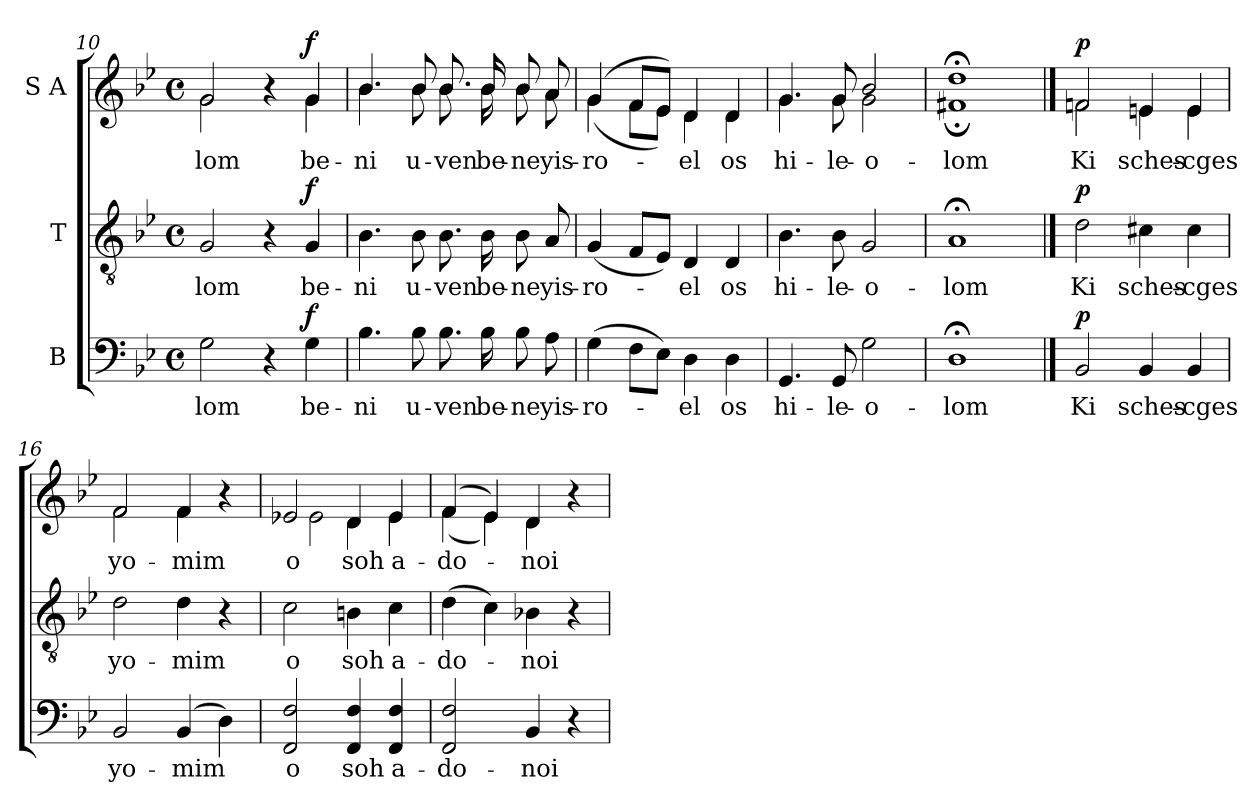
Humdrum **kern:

**kern	**text	**dynam	**kern	**text	**dynam	**kern	**text	**dynam
*part3	*part3	*part3	*part2	*part2	*part2	*part1	*part1	*part1
*staff3	*staff3	*staff3	*staff2	*staff2	*staff2	*staff1	*staff1	*staff1
*I"B	*	*	*I"T	*	*	*I"S A	*	*
*clefF4	*	*	*clefGv2	*	*	*clefG2	*	*
*	*	*	*ITrd7c12	*	*	*	*	*
*k[b-e-]	*	*	*k[b-e-]	*	*	*k[b-e-]	*	*
*B-:	*	*	*B-:	*	*	*B-:	*	*
*M4/4	*	*	*M4/4	*	*	*M4/4	*	*
*met(c)	*	*	*met(c)	*	*	*met(c)	*	*
=10	=10	=10	=10	=10	=10	=10	=10	=10
!	!LO:LY:b:color=#000000	!	!	!	!	!	!	!
!	!	!	!	!LO:LY:b:color=#000000	!	!	!	!
!	!	!	!	!	!	!	!LO:LY:b:color=#000000	!
*	*	*	*	*	*	*^	*	*
2Gi\	-lom	.	2GGi/	-lom	.	2gi/	2gi\	-lom	.
4r	.	.	4r	.	.	4r	4ryy	.	.
!	!LO:LY:b:color=#000000	!	!	!	!	!	!	!	!
!	!	!	!	!LO:LY:b:color=#000000	!	!	!	!	!
!	!	!	!	!	!	!	!	!LO:LY:b:color=#000000	!
4Gi\	be-	f	4GGi/	be-	f	4gi/	4gi\	be-	f
=11	=11	=11	=11	=11	=11	=11	=11	=11	=11
!	!LO:LY:b:color=#000000	!	!	!	!	!	!	!	!
!	!	!	!	!LO:LY:b:color=#000000	!	!	!	!	!
!	!	!	!	!	!	!	!	!LO:LY:b:color=#000000	!
4.B-i\	-ni	.	4.BB-i\	-ni	.	4.b-i/	4.b-i\	-ni	.
!	!LO:LY:b:color=#000000	!	!	!	!	!	!	!	!
!	!	!	!	!LO:LY:b:color=#000000	!	!	!	!	!
!	!	!	!	!	!	!	!	!LO:LY:b:color=#000000	!
8B-i\	u-	.	8BB-i\	u-	.	8b-i/	8b-i\	u-	.
!	!LO:LY:b:color=#000000	!	!	!	!	!	!	!	!
!	!	!	!	!LO:LY:b:color=#000000	!	!	!	!	!
!	!	!	!	!	!	!	!	!LO:LY:b:color=#000000	!
8.B-i\	-ven	.	8.BB-i\	-ven	.	8.b-i/	8.b-i\	-ven	.
!	!LO:LY:b:color=#000000	!	!	!	!	!	!	!	!
!	!	!	!	!LO:LY:b:color=#000000	!	!	!	!	!
!	!	!	!	!	!	!	!	!LO:LY:b:color=#000000	!
16B-i\	be-	.	16BB-i\	be-	.	16b-i/	16b-i\	be-	.
!	!LO:LY:b:color=#000000	!	!	!	!	!	!	!	!
!	!	!	!	!LO:LY:b:color=#000000	!	!	!	!	!
!	!	!	!	!	!	!	!	!LO:LY:b:color=#000000	!
8B-i\	-ne	.	8BB-i\	-ne	.	8b-i/	8b-i\	-ne	.
!	!LO:LY:b:color=#000000	!	!	!	!	!	!	!	!
!	!	!	!	!LO:LY:b:color=#000000	!	!	!	!	!
!	!	!	!	!	!	!	!	!LO:LY:b:color=#000000	!
8Ai\	yis-	.	8AAi/	yis-	.	8ai/	8ai\	yis-	.
!!LO:LB:g=z	!!
=12	=12	=12	=12	=12	=12	=12	=12	=12	=12
!	!LO:LY:b:color=#000000	!	!	!	!	!	!	!	!
!	!	!	!	!LO:LY:b:color=#000000	!	!	!	!	!
!	!	!	!	!	!	!	!	!LO:LY:b:color=#000000	!
(4Gi\	-ro-	.	(4GGi/	-ro-	.	(4gi/	(4gi\	-ro-	.
8Fi\L	.	.	8FFi/L	.	.	8fi/L	8fi\L	.	.
8E-i\J)	.	.	8EE-i/J)	.	.	8e-i/J)	8e-i\J)	.	.
!	!LO:LY:b:color=#000000	!	!	!	!	!	!	!	!
!	!	!	!	!LO:LY:b:color=#000000	!	!	!	!	!
!	!	!	!	!	!	!	!	!LO:LY:b:color=#000000	!
4Di\	-el	.	4DDi/	-el	.	4di/	4di\	-el	.
!	!LO:LY:b:color=#000000	!	!	!	!	!	!	!	!
!	!	!	!	!LO:LY:b:color=#000000	!	!	!	!	!
!	!	!	!	!	!	!	!	!LO:LY:b:color=#000000	!
4Di\	os	.	4DDi/	os	.	4di/	4di\	os	.
=13	=13	=13	=13	=13	=13	=13	=13	=13	=13
!	!LO:LY:b:color=#000000	!	!	!	!	!	!	!	!
!	!	!	!	!LO:LY:b:color=#000000	!	!	!	!	!
!	!	!	!	!	!	!	!	!LO:LY:b:color=#000000	!
4.GGi/	hi-	.	4.BB-i\	hi-	.	4.gi/	4.gi\	hi-	.
!	!LO:LY:b:color=#000000	!	!	!	!	!	!	!	!
!	!	!	!	!LO:LY:b:color=#000000	!	!	!	!	!
!	!	!	!	!	!	!	!	!LO:LY:b:color=#000000	!
8GGi/	-le-	.	8BB-i\	-le-	.	8gi/	8gi\	-le-	.
!	!LO:LY:b:color=#000000	!	!	!	!	!	!	!	!
!	!	!	!	!LO:LY:b:color=#000000	!	!	!	!	!
!	!	!	!	!	!	!	!	!LO:LY:b:color=#000000	!
2Gi\	-o-	.	2GGi/	-o-	.	2b-i/	2gi\	-o-	.
=14	=14	=14	=14	=14	=14	=14	=14	=14	=14
!	!LO:LY:b:color=#000000	!	!	!	!	!	!	!	!
!	!	!	!	!LO:LY:b:color=#000000	!	!	!	!	!
!	!	!	!	!	!	!	!	!LO:LY:b:color=#000000	!
1D;i	-lom	.	1AA;i	-lom	.	1dd;i	1f#X;i	-lom	.
==15	==15	==15	==15	==15	==15	==15	==15	==15	==15
!	!LO:LY:b:color=#000000	!	!	!	!	!	!	!	!
!	!	!	!	!LO:LY:b:color=#000000	!	!	!	!	!
!	!	!	!	!	!	!	!	!LO:LY:b:color=#000000	!
2BB-i/	Ki	p	2Di\	Ki	p	2fni/	2fi\	Ki	p
!	!LO:LY:b:color=#000000	!	!	!	!	!	!	!	!
!	!	!	!	!LO:LY:b:color=#000000	!	!	!	!	!
!	!	!	!	!	!	!	!	!LO:LY:b:color=#000000	!
4BB-i/	sches-	.	4C#Xi\	sches-	.	4eni/	4ei\	sches-	.
!	!LO:LY:b:color=#000000	!	!	!	!	!	!	!	!
!	!	!	!	!LO:LY:b:color=#000000	!	!	!	!	!
!	!	!	!	!	!	!	!	!LO:LY:b:color=#000000	!
4BB-i/	-cges	.	4C#i\	-cges	.	4ei/	4ei\	-cges	.
=16	=16	=16	=16	=16	=16	=16	=16	=16	=16
!	!LO:LY:b:color=#000000	!	!	!	!	!	!	!	!
!	!	!	!	!LO:LY:b:color=#000000	!	!	!	!	!
!	!	!	!	!	!	!	!	!LO:LY:b:color=#000000	!
2BB-i/	yo-	.	2Di\	yo-	.	2fi/	2fi\	yo-	.
!	!LO:LY:b:color=#000000	!	!	!	!	!	!	!	!
!	!	!	!	!LO:LY:b:color=#000000	!	!	!	!	!
!	!	!	!	!	!	!	!	!LO:LY:b:color=#000000	!
(4BB-i/	-mim	.	4Di\	-mim	.	4fi/	4fi\	-mim	.
4Di\)	.	.	4r	.	.	4r	4ryy	.	.
=17	=17	=17	=17	=17	=17	=17	=17	=17	=17
!	!LO:LY:b:color=#000000	!	!	!	!	!	!	!	!
!	!	!	!	!LO:LY:b:color=#000000	!	!	!	!	!
!	!	!	!	!	!	!	!	!LO:LY:b:color=#000000	!
2FFi/ 2Fi	o	.	2Ci\	o	.	2e-Xi/	2e-i\	o	.
!	!LO:LY:b:color=#000000	!	!	!	!	!	!	!	!
!	!	!	!	!LO:LY:b:color=#000000	!	!	!	!	!
!	!	!	!	!	!	!	!	!LO:LY:b:color=#000000	!
4FFi/ 4Fi	soh	.	4BBni\	soh	.	4di/	4di\	soh	.
!	!LO:LY:b:color=#000000	!	!	!	!	!	!	!	!
!	!	!	!	!LO:LY:b:color=#000000	!	!	!	!	!
!	!	!	!	!	!	!	!	!LO:LY:b:color=#000000	!
4FFi/ 4Fi	a-	.	4Ci\	a-	.	4e-i/	4e-i\	a-	.
=18	=18	=18	=18	=18	=18	=18	=18	=18	=18
!	!LO:LY:b:color=#000000	!	!	!	!	!	!	!	!
!	!	!	!	!LO:LY:b:color=#000000	!	!	!	!	!
!	!	!	!	!	!	!	!	!LO:LY:b:color=#000000	!
2FFi/ 2Fi	-do-	.	(4Di\	-do-	.	(4fi/	(4fi\	-do-	.
.	.	.	4Ci\)	.	.	4e-i/)	4e-i\)	.	.
!	!LO:LY:b:color=#000000	!	!	!	!	!	!	!	!
!	!	!	!	!LO:LY:b:color=#000000	!	!	!	!	!
!	!	!	!	!	!	!	!	!LO:LY:b:color=#000000	!
4BB-i/	-noi	.	4BB-Xi\	-noi	.	4di/	4di\	-noi	.
4r	.	.	4r	.	.	4r	4ryy	.	.
*	*	*	*	*	*	*v	*v	*	*
=	=	=	=	=	=	=	=	=
*-	*-	*-	*-	*-	*-	*-	*-	*-
